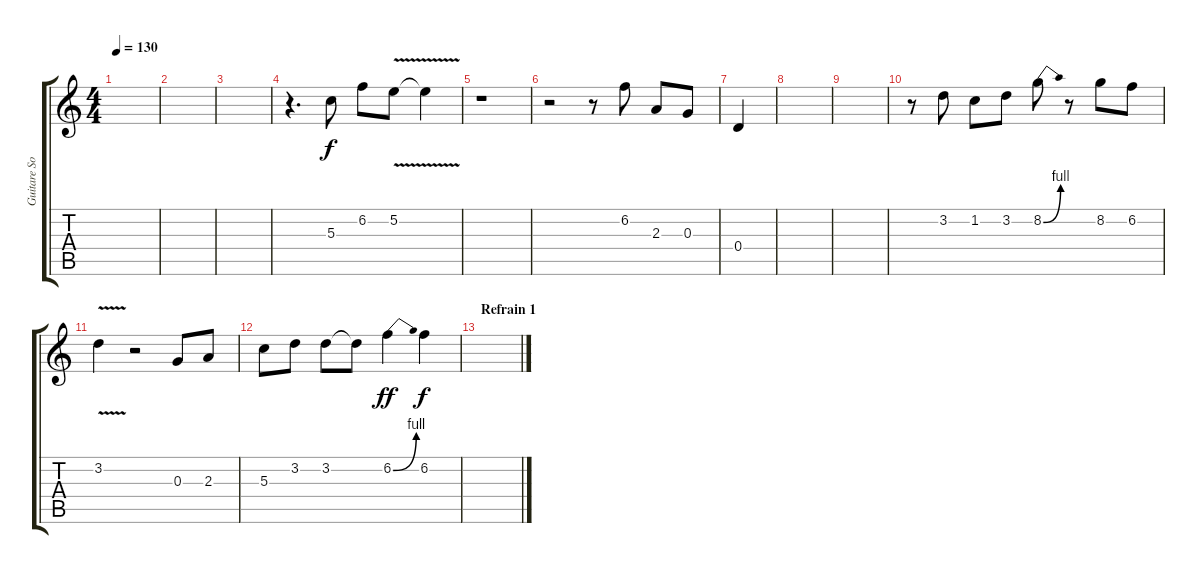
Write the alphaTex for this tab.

\track ("Guitare Solo" "Guitare So") {instrument overdrivenguitar}
\staff {score tabs}
\tuning (E4 B3 G3 D3 A2 E2) {hide}
\ts (4 4)
\tempo 130
\clef g2
\ks c
|
|
|
r.4{d} 5.3.8 6.2.8 5.2{v}.8 5.2{t}.4 |
r.1 |
r.2 r.8 6.2.8 2.3.8 0.3.8 |
0.4.4 |
|
|
r.8 3.2.8 1.2.8 3.2.8 8.2{be (bend 0 0 60 4)}.8 r.8 8.2.8 6.2.8 |
3.2{v}.4 r.2 0.3.8 2.3.8 |
5.3.8 3.2.8 3.2.8 3.2{t}.8 6.2{be (bend 0 0 60 4)}.4{dy ff} 6.2.4{dy f} |
\section ("" "Refrain 1")
